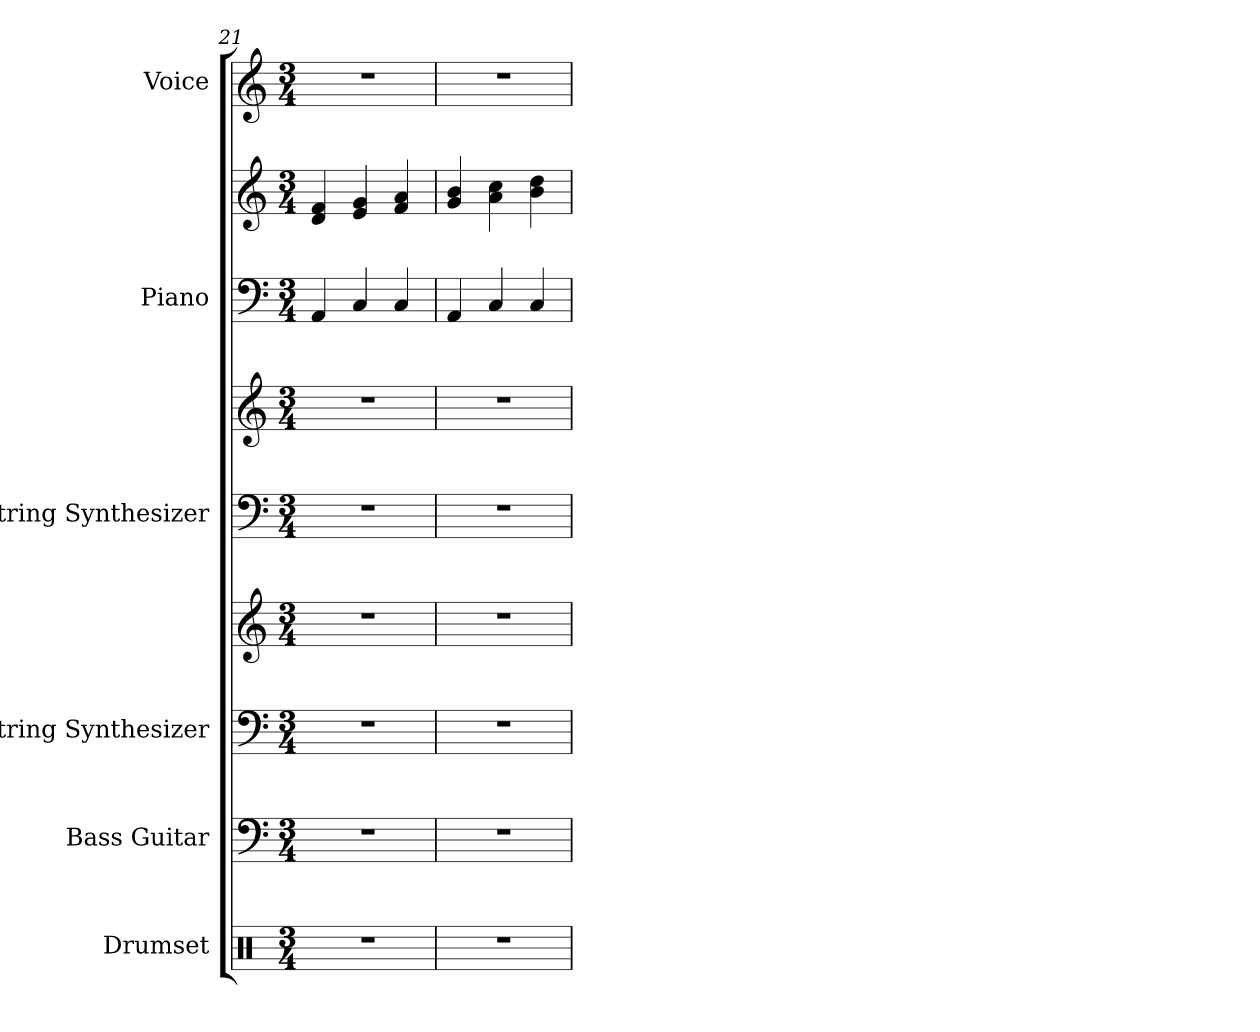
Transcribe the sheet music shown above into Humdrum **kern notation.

**kern	**kern	**kern	**kern	**kern	**kern	**kern	**kern	**kern
*part6	*part5	*part4	*part4	*part3	*part3	*part2	*part2	*part1
*staff9	*staff8	*staff7	*staff6	*staff5	*staff4	*staff3	*staff2	*staff1
*I"Drumset	*I"Bass Guitar	*I"String Synthesizer	*	*I"String Synthesizer	*	*I"Piano	*	*I"Voice
*I'D. Set	*I'B. Guit.	*I'Synth.	*	*I'Synth.	*	*I'Pno.	*	*I'Vo.
*clefX	*clefF4	*clefF4	*clefG2	*clefF4	*clefG2	*clefF4	*clefG2	*clefG2
*	*ITrd7c12	*	*	*	*	*	*	*
*k[]	*k[]	*k[]	*k[]	*k[]	*k[]	*k[]	*k[]	*k[]
*M3/4	*M3/4	*M3/4	*M3/4	*M3/4	*M3/4	*M3/4	*M3/4	*M3/4
=21	=21	=21	=21	=21	=21	=21	=21	=21
2.r	2.r	2.r	2.r	2.r	2.r	4AA/	4d/ 4f/	2.r
.	.	.	.	.	.	4C/	4e/ 4g/	.
.	.	.	.	.	.	4C/	4f/ 4a/	.
=22	=22	=22	=22	=22	=22	=22	=22	=22
2.r	2.r	2.r	2.r	2.r	2.r	4AA/	4g/ 4b/	2.r
.	.	.	.	.	.	4C/	4a\ 4cc\	.
.	.	.	.	.	.	4C/	4b\ 4dd\	.
=	=	=	=	=	=	=	=	=
*-	*-	*-	*-	*-	*-	*-	*-	*-
